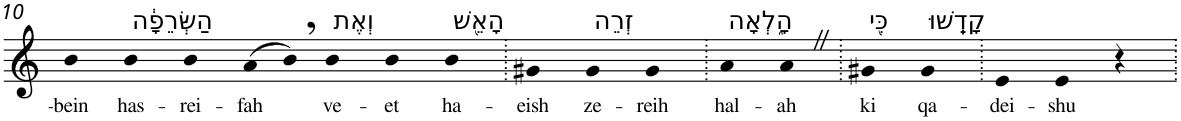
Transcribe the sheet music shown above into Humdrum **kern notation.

**kern	**text
*part1	*part1
*staff1	*staff1
*I"Piano	*
*I'Pno	*
!!LO:PB:g=z
*clefG2	*
*k[]	*
=10	=10
!	!LO:LY:b
4b	-bein
!LO:TX:a:t=הַשְּׂרֵפָ֔ה	!
!	!LO:LY:b
4b	has-
!	!LO:LY:b
4b	-rei-
!	!LO:LY:b
(>8a	-fah
8b,)	.
!LO:TX:a:t=וְאֶת	!
!	!LO:LY:b
4b	ve-
!	!LO:LY:b
4b	-et
!LO:TX:a:t=הָאֵ֖שׁ	!
!	!LO:LY:b
4b	ha-
=11.	=11.
!	!LO:LY:b
4g#X	-eish
!LO:TX:a:t=זְרֵה	!
!	!LO:LY:b
4g#	ze-
!	!LO:LY:b
4g#	-reih
=12.	=12.
!LO:TX:a:t=הָ֑לְאָה	!
!	!LO:LY:b
4a	hal-
!	!LO:LY:b
4aZ	-ah
=13.	=13.
!LO:TX:a:t=כִּ֖י	!
!	!LO:LY:b
4g#X	ki
!LO:TX:a:t=קָדֵֽשׁוּ	!
!	!LO:LY:b
4g#	qa-
=14.	=14.
!	!LO:LY:b
4e	-dei-
!	!LO:LY:b
4e	-shu
4r	.
=.	=.
*-	*-
